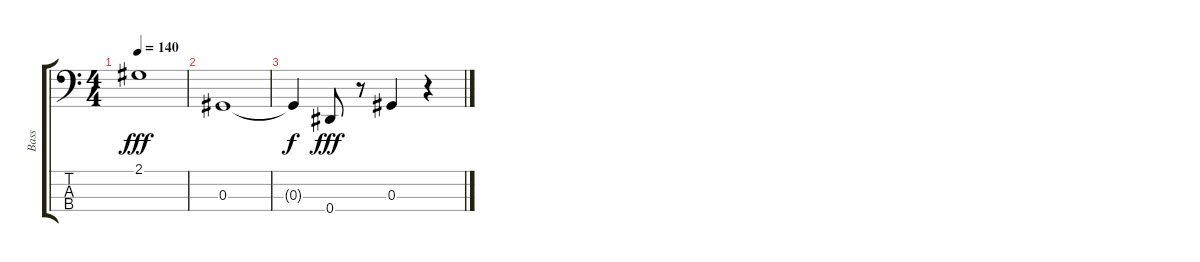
\track ("Bass" "Bass") {instrument electricbasspick}
\staff {score tabs}
\tuning (Gb2 Db2 Ab1 Eb1) {hide}
\ts (4 4)
\tempo 140
\clef f4
\ks c
2.1.1{dy fff} |
0.3.1 |
0.3{t}.4{dy f} 0.4.8{dy fff} r.8 0.3.4 r.4
